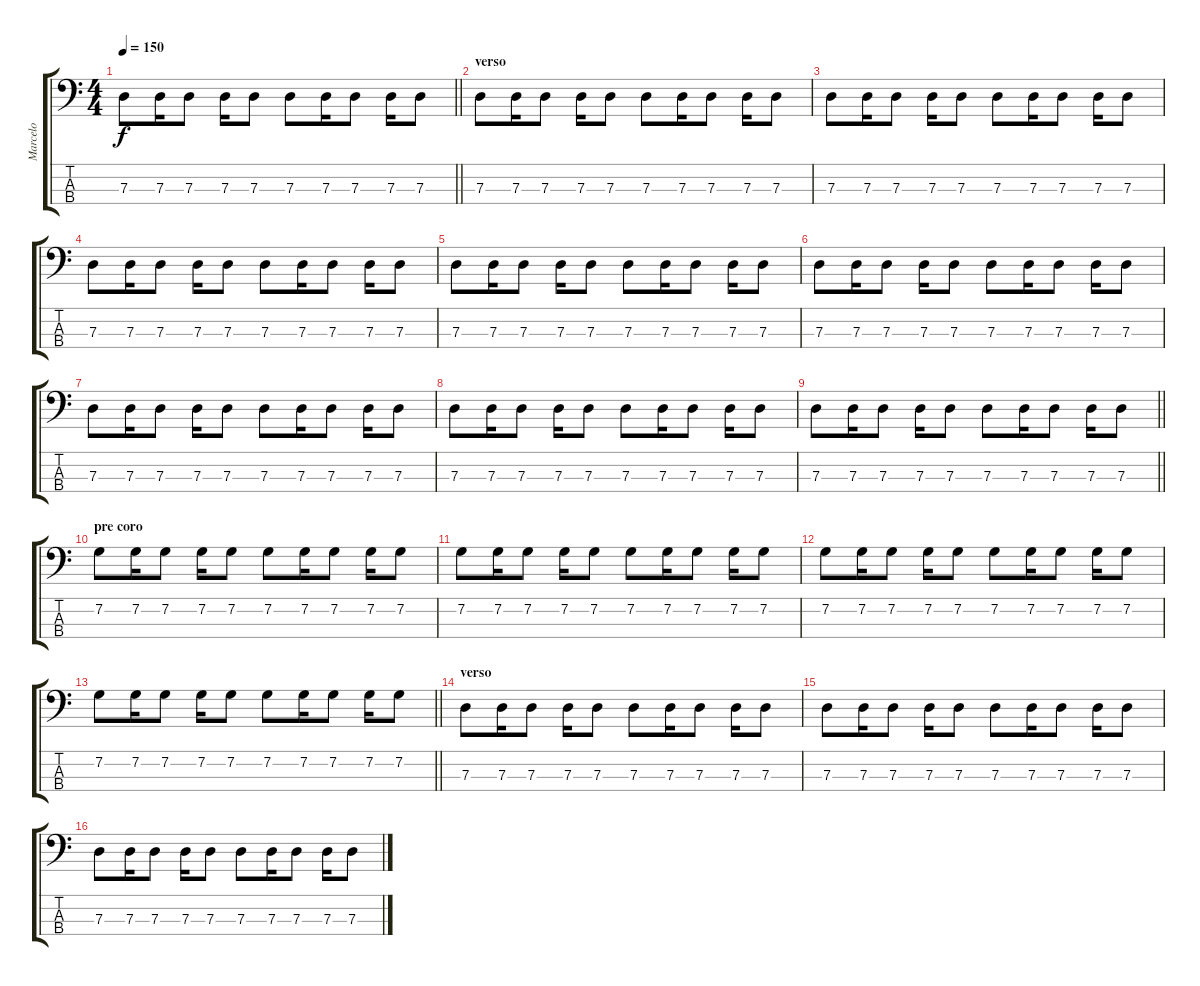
\track ("Marcelo" "Marcelo") {instrument slapbass2}
\staff {score tabs}
\tuning (F2 C2 G1 D1) {hide}
\ts (4 4)
\tempo 150
\clef f4
\barLineRight lightlight
\ks c
7.3.8{dy f} 7.3.16 7.3.8 7.3.16 7.3.8 7.3.8 7.3.16 7.3.8 7.3.16 7.3.8 |
\section ("" "verso")
7.3.8 7.3.16 7.3.8 7.3.16 7.3.8 7.3.8 7.3.16 7.3.8 7.3.16 7.3.8 |
7.3.8 7.3.16 7.3.8 7.3.16 7.3.8 7.3.8 7.3.16 7.3.8 7.3.16 7.3.8 |
7.3.8 7.3.16 7.3.8 7.3.16 7.3.8 7.3.8 7.3.16 7.3.8 7.3.16 7.3.8 |
7.3.8 7.3.16 7.3.8 7.3.16 7.3.8 7.3.8 7.3.16 7.3.8 7.3.16 7.3.8 |
7.3.8 7.3.16 7.3.8 7.3.16 7.3.8 7.3.8 7.3.16 7.3.8 7.3.16 7.3.8 |
7.3.8 7.3.16 7.3.8 7.3.16 7.3.8 7.3.8 7.3.16 7.3.8 7.3.16 7.3.8 |
7.3.8 7.3.16 7.3.8 7.3.16 7.3.8 7.3.8 7.3.16 7.3.8 7.3.16 7.3.8 |
\barLineRight lightlight
7.3.8 7.3.16 7.3.8 7.3.16 7.3.8 7.3.8 7.3.16 7.3.8 7.3.16 7.3.8 |
\section ("" "pre coro")
7.2.8 7.2.16 7.2.8 7.2.16 7.2.8 7.2.8 7.2.16 7.2.8 7.2.16 7.2.8 |
7.2.8 7.2.16 7.2.8 7.2.16 7.2.8 7.2.8 7.2.16 7.2.8 7.2.16 7.2.8 |
7.2.8 7.2.16 7.2.8 7.2.16 7.2.8 7.2.8 7.2.16 7.2.8 7.2.16 7.2.8 |
\barLineRight lightlight
7.2.8 7.2.16 7.2.8 7.2.16 7.2.8 7.2.8 7.2.16 7.2.8 7.2.16 7.2.8 |
\section ("" "verso")
7.3.8 7.3.16 7.3.8 7.3.16 7.3.8 7.3.8 7.3.16 7.3.8 7.3.16 7.3.8 |
7.3.8 7.3.16 7.3.8 7.3.16 7.3.8 7.3.8 7.3.16 7.3.8 7.3.16 7.3.8 |
7.3.8 7.3.16 7.3.8 7.3.16 7.3.8 7.3.8 7.3.16 7.3.8 7.3.16 7.3.8
